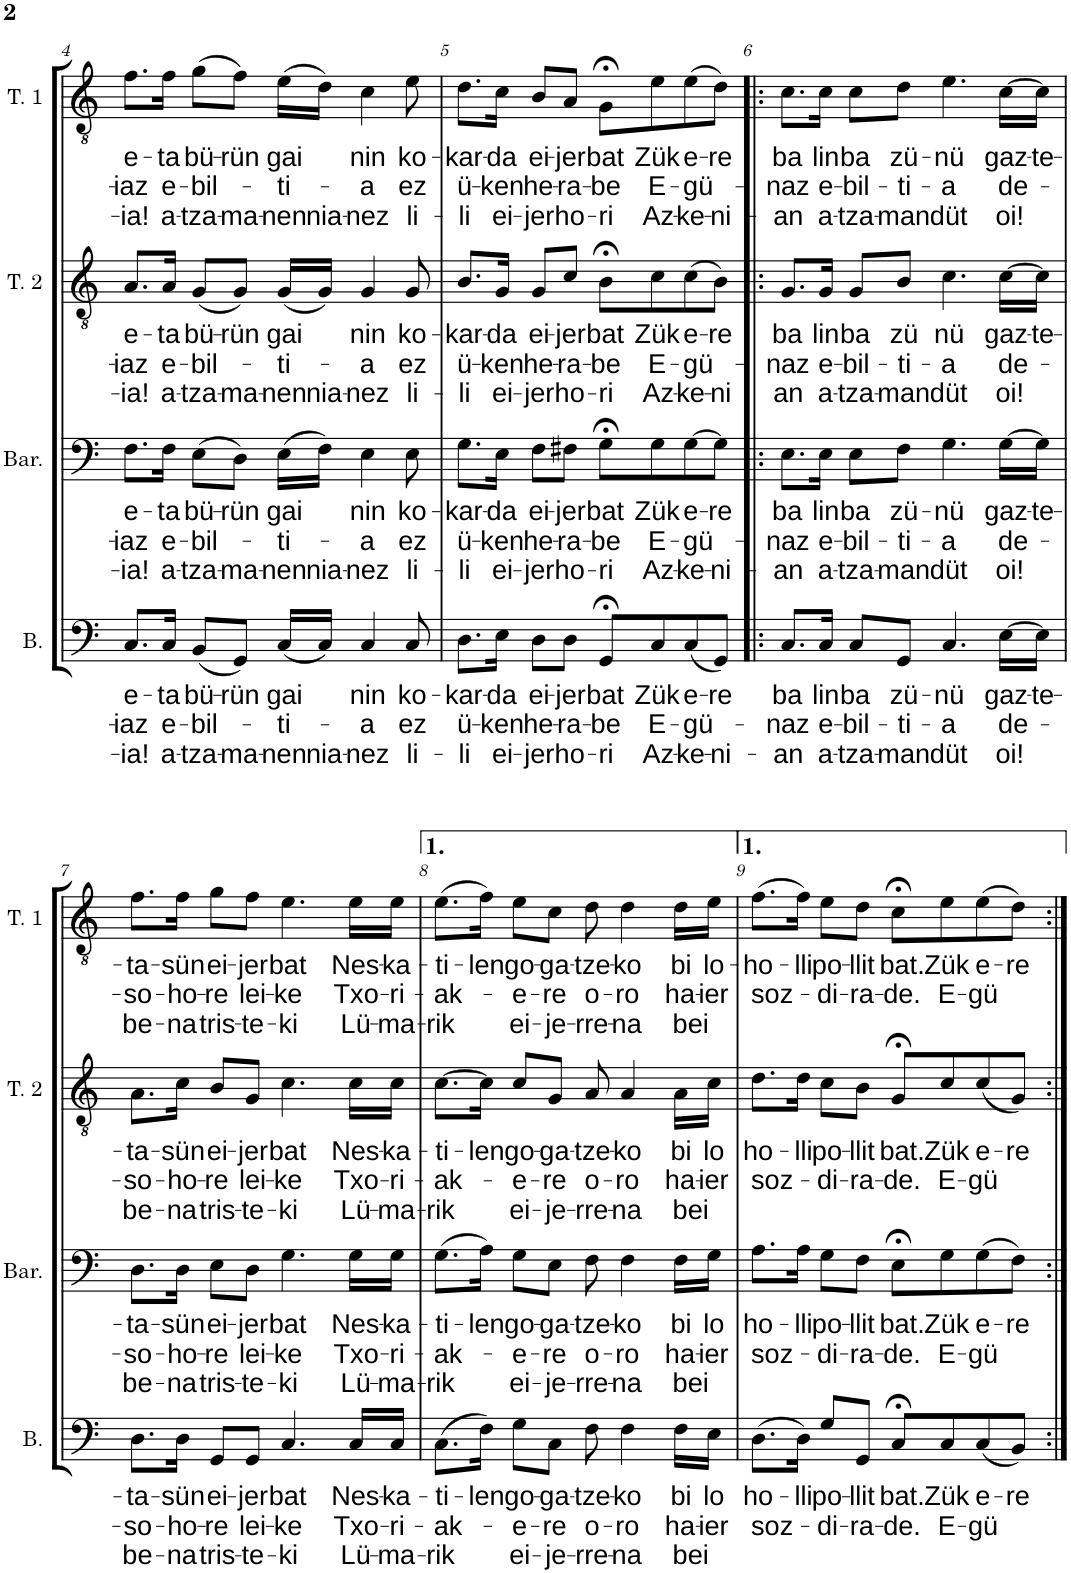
**kern	**text	**text	**text	**kern	**text	**text	**text	**kern	**text	**text	**text	**kern	**text	**text	**text
*part4	*part4	*part4	*part4	*part3	*part3	*part3	*part3	*part2	*part2	*part2	*part2	*part1	*part1	*part1	*part1
*staff4	*staff4	*staff4	*staff4	*staff3	*staff3	*staff3	*staff3	*staff2	*staff2	*staff2	*staff2	*staff1	*staff1	*staff1	*staff1
*I"Basse	*	*	*	*I"Baryton	*	*	*	*I"Ténor 2	*	*	*	*I"Ténor 1	*	*	*
*I'B.	*	*	*	*I'Bar.	*	*	*	*I'T. 2	*	*	*	*I'T. 1	*	*	*
!!LO:PB:g=z
*clefF4	*	*	*	*clefF4	*	*	*	*clefGv2	*	*	*	*clefGv2	*	*	*
*k[]	*	*	*	*k[]	*	*	*	*k[]	*	*	*	*k[]	*	*	*
*M4/4	*	*	*	*M4/4	*	*	*	*M4/4	*	*	*	*M4/4	*	*	*
=4	=4	=4	=4	=4	=4	=4	=4	=4	=4	=4	=4	=4	=4	=4	=4
!	!LO:LY:b	!LO:LY:b	!LO:LY:b	!	!LO:LY:b	!LO:LY:b	!LO:LY:b	!	!LO:LY:b	!LO:LY:b	!LO:LY:b	!	!LO:LY:b	!LO:LY:b	!LO:LY:b
8.C/L	e-	-iaz	-ia!	8.F\L	e-	-iaz	-ia!	8.A/L	e-	-iaz	-ia!	8.f\L	e-	-iaz	-ia!
!	!LO:LY:b	!LO:LY:b	!LO:LY:b	!	!LO:LY:b	!LO:LY:b	!LO:LY:b	!	!LO:LY:b	!LO:LY:b	!LO:LY:b	!	!LO:LY:b	!LO:LY:b	!LO:LY:b
16C/Jk	-ta	e-	a-	16F\Jk	-ta	e-	a-	16A/Jk	-ta	e-	a-	16f\Jk	-ta	e-	a-
!	!LO:LY:b	!LO:LY:b	!LO:LY:b	!	!LO:LY:b	!LO:LY:b	!LO:LY:b	!	!LO:LY:b	!LO:LY:b	!LO:LY:b	!	!LO:LY:b	!LO:LY:b	!LO:LY:b
(8BB/L	bü-	-bil-	-tza-	(8E\L	bü-	-bil-	-tza-	(8G/L	bü-	-bil-	-tza-	(8g\L	bü-	-bil-	-tza-
!	!LO:LY:b	!	!LO:LY:b	!	!LO:LY:b	!	!LO:LY:b	!	!LO:LY:b	!	!LO:LY:b	!	!LO:LY:b	!	!LO:LY:b
8GG/J)	-rün	.	-ma-	8D\J)	-rün	.	-ma-	8G/J)	-rün	.	-ma-	8f\J)	-rün	.	-ma-
!	!LO:LY:b	!LO:LY:b	!LO:LY:b	!	!LO:LY:b	!LO:LY:b	!LO:LY:b	!	!LO:LY:b	!LO:LY:b	!LO:LY:b	!	!LO:LY:b	!LO:LY:b	!LO:LY:b
(16C/LL	gai	-ti-	-nen	(16E\LL	gai	-ti-	-nen	(16G/LL	gai	-ti-	-nen	(16e\LL	gai	-ti-	-nen
!	!	!	!LO:LY:b	!	!	!	!LO:LY:b	!	!	!	!LO:LY:b	!	!	!	!LO:LY:b
16C/JJ)	.	.	nia-	16F\JJ)	.	.	nia-	16G/JJ)	.	.	nia-	16d\JJ)	.	.	nia-
!	!LO:LY:b	!LO:LY:b	!LO:LY:b	!	!LO:LY:b	!LO:LY:b	!LO:LY:b	!	!LO:LY:b	!LO:LY:b	!LO:LY:b	!	!LO:LY:b	!LO:LY:b	!LO:LY:b
4C/	-nin	-a	-nez	4E\	-nin	-a	-nez	4G/	-nin	-a	-nez	4c\	-nin	-a	-nez
!	!LO:LY:b	!LO:LY:b	!LO:LY:b	!	!LO:LY:b	!LO:LY:b	!LO:LY:b	!	!LO:LY:b	!LO:LY:b	!LO:LY:b	!	!LO:LY:b	!LO:LY:b	!LO:LY:b
8C/	ko-	ez	li-	8E\	ko-	ez	li-	8G/	ko-	ez	li-	8e\	ko-	ez	li-
=5	=5	=5	=5	=5	=5	=5	=5	=5	=5	=5	=5	=5	=5	=5	=5
!	!LO:LY:b	!LO:LY:b	!LO:LY:b	!	!LO:LY:b	!LO:LY:b	!LO:LY:b	!	!LO:LY:b	!LO:LY:b	!LO:LY:b	!	!LO:LY:b	!LO:LY:b	!LO:LY:b
8.D\L	-kar-	ü-	-li	8.G\L	-kar-	ü-	-li	8.B/L	-kar-	ü-	-li	8.d\L	-kar-	ü-	-li
!	!LO:LY:b	!LO:LY:b	!LO:LY:b	!	!LO:LY:b	!LO:LY:b	!LO:LY:b	!	!LO:LY:b	!LO:LY:b	!LO:LY:b	!	!LO:LY:b	!LO:LY:b	!LO:LY:b
16E\Jk	-da	-ken	ei-	16E\Jk	-da	-ken	ei-	16G/Jk	-da	-ken	ei-	16c\Jk	-da	-ken	ei-
!	!LO:LY:b	!LO:LY:b	!LO:LY:b	!	!LO:LY:b	!LO:LY:b	!LO:LY:b	!	!LO:LY:b	!LO:LY:b	!LO:LY:b	!	!LO:LY:b	!LO:LY:b	!LO:LY:b
8D\L	ei-	he-	-jer	8F\L	ei-	he-	-jer	8G/L	ei-	he-	-jer	8B/L	ei-	he-	-jer
!	!LO:LY:b	!LO:LY:b	!LO:LY:b	!	!LO:LY:b	!LO:LY:b	!LO:LY:b	!	!LO:LY:b	!LO:LY:b	!LO:LY:b	!	!LO:LY:b	!LO:LY:b	!LO:LY:b
8D\J	-jer	-ra-	ho-	8F#X\J	-jer	-ra-	ho-	8c/J	-jer	-ra-	ho-	8A/J	-jer	-ra-	ho-
!	!LO:LY:b	!LO:LY:b	!LO:LY:b	!	!LO:LY:b	!LO:LY:b	!LO:LY:b	!	!LO:LY:b	!LO:LY:b	!LO:LY:b	!	!LO:LY:b	!LO:LY:b	!LO:LY:b
8GG;</L	bat	-be	-ri	8G;<\L	bat	-be	-ri	8B;<\L	bat	-be	-ri	8G;<\L	bat	-be	-ri
!	!LO:LY:b	!LO:LY:b	!LO:LY:b	!	!LO:LY:b	!LO:LY:b	!LO:LY:b	!	!LO:LY:b	!LO:LY:b	!LO:LY:b	!	!LO:LY:b	!LO:LY:b	!LO:LY:b
8C/	Zük	E-	Az-	8G\	Zük	E-	Az-	8c\	Zük	E-	Az-	8e\	Zük	E-	Az-
!	!LO:LY:b	!LO:LY:b	!LO:LY:b	!	!LO:LY:b	!LO:LY:b	!LO:LY:b	!	!LO:LY:b	!LO:LY:b	!LO:LY:b	!	!LO:LY:b	!LO:LY:b	!LO:LY:b
(8C/	e-	-gü-	-ke-	[8G\	e-	-gü-	-ke-	(8c\	e-	-gü-	-ke-	(8e\	e-	-gü-	-ke-
!	!LO:LY:b	!	!LO:LY:b	!	!LO:LY:b	!	!LO:LY:b	!	!LO:LY:b	!	!LO:LY:b	!	!LO:LY:b	!	!LO:LY:b
8GG/J)	-re	.	-ni-	8G\J]	-re	.	-ni-	8B\J)	-re	.	-ni	8d\J)	-re	.	-ni-
=6!|:	=6!|:	=6!|:	=6!|:	=6!|:	=6!|:	=6!|:	=6!|:	=6!|:	=6!|:	=6!|:	=6!|:	=6!|:	=6!|:	=6!|:	=6!|:
!	!LO:LY:b	!LO:LY:b	!LO:LY:b	!	!LO:LY:b	!LO:LY:b	!LO:LY:b	!	!LO:LY:b	!LO:LY:b	!LO:LY:b	!	!LO:LY:b	!LO:LY:b	!LO:LY:b
8.C/L	ba	-naz	-an	8.E\L	ba	-naz	-an	8.G/L	ba	-naz	-an	8.c\L	ba	-naz	-an
!	!LO:LY:b	!LO:LY:b	!LO:LY:b	!	!LO:LY:b	!LO:LY:b	!LO:LY:b	!	!LO:LY:b	!LO:LY:b	!LO:LY:b	!	!LO:LY:b	!LO:LY:b	!LO:LY:b
16C/Jk	-lin	e-	a-	16E\Jk	-lin	e-	a-	16G/Jk	-lin	e-	a-	16c\Jk	-lin	e-	a-
!	!LO:LY:b	!LO:LY:b	!LO:LY:b	!	!LO:LY:b	!LO:LY:b	!LO:LY:b	!	!LO:LY:b	!LO:LY:b	!LO:LY:b	!	!LO:LY:b	!LO:LY:b	!LO:LY:b
8C/L	ba	-bil-	-tza-	8E\L	ba	-bil-	-tza-	8G/L	ba	-bil-	-tza-	8c\L	ba	-bil-	-tza-
!	!LO:LY:b	!LO:LY:b	!LO:LY:b	!	!LO:LY:b	!LO:LY:b	!LO:LY:b	!	!LO:LY:b	!LO:LY:b	!LO:LY:b	!	!LO:LY:b	!LO:LY:b	!LO:LY:b
8GG/J	-zü-	-ti-	-man	8F\J	-zü-	-ti-	-man	8B/J	-zü	-ti-	-man	8d\J	-zü-	-ti-	-man
!	!LO:LY:b	!LO:LY:b	!LO:LY:b	!	!LO:LY:b	!LO:LY:b	!LO:LY:b	!	!LO:LY:b	!LO:LY:b	!LO:LY:b	!	!LO:LY:b	!LO:LY:b	!LO:LY:b
4.C/	-nü	-a	düt	4.G\	-nü	-a	düt	4.c\	-nü	-a	düt	4.e\	-nü	-a	düt
!	!LO:LY:b	!LO:LY:b	!LO:LY:b	!	!LO:LY:b	!LO:LY:b	!LO:LY:b	!	!LO:LY:b	!LO:LY:b	!LO:LY:b	!	!LO:LY:b	!LO:LY:b	!LO:LY:b
[16E\LL	gaz-	de-	oi!	[16G\LL	gaz-	de-	oi!	[16c\LL	gaz-	de-	oi!	[16c\LL	gaz-	de-	oi!
!	!LO:LY:b	!	!	!	!LO:LY:b	!	!	!	!LO:LY:b	!	!	!	!LO:LY:b	!	!
16E\JJ]	-te-	.	.	16G\JJ]	-te-	.	.	16c\JJ]	-te-	.	.	16c\JJ]	-te-	.	.
!!LO:LB:g=z
=7	=7	=7	=7	=7	=7	=7	=7	=7	=7	=7	=7	=7	=7	=7	=7
!	!LO:LY:b	!LO:LY:b	!LO:LY:b	!	!LO:LY:b	!LO:LY:b	!LO:LY:b	!	!LO:LY:b	!LO:LY:b	!LO:LY:b	!	!LO:LY:b	!LO:LY:b	!LO:LY:b
8.D\L	-ta-	-so-	be-	8.D\L	-ta-	-so-	be-	8.A\L	-ta-	-so-	be-	8.f\L	-ta-	-so-	be-
!	!LO:LY:b	!LO:LY:b	!LO:LY:b	!	!LO:LY:b	!LO:LY:b	!LO:LY:b	!	!LO:LY:b	!LO:LY:b	!LO:LY:b	!	!LO:LY:b	!LO:LY:b	!LO:LY:b
16D\Jk	-sün	-ho-	-na	16D\Jk	-sün	-ho-	-na	16c\Jk	-sün	-ho-	-na	16f\Jk	-sün	-ho-	-na
!	!LO:LY:b	!LO:LY:b	!LO:LY:b	!	!LO:LY:b	!LO:LY:b	!LO:LY:b	!	!LO:LY:b	!LO:LY:b	!LO:LY:b	!	!LO:LY:b	!LO:LY:b	!LO:LY:b
8GG/L	ei-	-re	tris-	8E\L	ei-	-re	tris-	8B/L	ei-	-re	tris-	8g\L	ei-	-re	tris-
!	!LO:LY:b	!LO:LY:b	!LO:LY:b	!	!LO:LY:b	!LO:LY:b	!LO:LY:b	!	!LO:LY:b	!LO:LY:b	!LO:LY:b	!	!LO:LY:b	!LO:LY:b	!LO:LY:b
8GG/J	-jer	lei-	-te-	8D\J	-jer	lei-	-te-	8G/J	-jer	lei-	-te-	8f\J	-jer	lei-	-te-
!	!LO:LY:b	!LO:LY:b	!LO:LY:b	!	!LO:LY:b	!LO:LY:b	!LO:LY:b	!	!LO:LY:b	!LO:LY:b	!LO:LY:b	!	!LO:LY:b	!LO:LY:b	!LO:LY:b
4.C/	bat	-ke	-ki	4.G\	bat	-ke	-ki	4.c\	bat	-ke	-ki	4.e\	bat	-ke	-ki
!	!LO:LY:b	!LO:LY:b	!LO:LY:b	!	!LO:LY:b	!LO:LY:b	!LO:LY:b	!	!LO:LY:b	!LO:LY:b	!LO:LY:b	!	!LO:LY:b	!LO:LY:b	!LO:LY:b
16C/LL	Nes-	Txo-	Lü-	16G\LL	Nes-	Txo-	Lü-	16c\LL	Nes-	Txo-	Lü-	16e\LL	Nes-	Txo-	Lü-
!	!LO:LY:b	!LO:LY:b	!LO:LY:b	!	!LO:LY:b	!LO:LY:b	!LO:LY:b	!	!LO:LY:b	!LO:LY:b	!LO:LY:b	!	!LO:LY:b	!LO:LY:b	!LO:LY:b
16C/JJ	-ka-	-ri-	-ma-	16G\JJ	-ka-	-ri-	-ma-	16c\JJ	-ka-	-ri-	-ma-	16e\JJ	-ka-	-ri-	-ma-
=8	=8	=8	=8	=8	=8	=8	=8	=8	=8	=8	=8	=8	=8	=8	=8
!	!LO:LY:b	!LO:LY:b	!LO:LY:b	!	!LO:LY:b	!LO:LY:b	!LO:LY:b	!	!LO:LY:b	!LO:LY:b	!LO:LY:b	!	!LO:LY:b	!LO:LY:b	!LO:LY:b
(8.C\L	-ti-	-ak-	-rik	(8.G\L	-ti-	-ak-	-rik	[8.c\L	-ti-	-ak-	-rik	(8.e\L	-ti-	-ak-	-rik
!	!LO:LY:b	!	!	!	!LO:LY:b	!	!	!	!LO:LY:b	!	!	!	!LO:LY:b	!	!
16F\Jk)	-len	.	.	16A\Jk)	-len	.	.	16c\Jk]	-len	.	.	16f\Jk)	-len	.	.
!	!LO:LY:b	!LO:LY:b	!LO:LY:b	!	!LO:LY:b	!LO:LY:b	!LO:LY:b	!	!LO:LY:b	!LO:LY:b	!LO:LY:b	!	!LO:LY:b	!LO:LY:b	!LO:LY:b
8G\L	go-	-e-	ei-	8G\L	go-	-e-	ei-	8c/L	go-	-e-	ei-	8e\L	go-	-e-	ei-
!	!LO:LY:b	!LO:LY:b	!LO:LY:b	!	!LO:LY:b	!LO:LY:b	!LO:LY:b	!	!LO:LY:b	!LO:LY:b	!LO:LY:b	!	!LO:LY:b	!LO:LY:b	!LO:LY:b
8C\J	-ga-	-re	-je-	8E\J	-ga-	-re	-je-	8G/J	-ga-	-re	-je-	8c\J	-ga-	-re	-je-
!	!LO:LY:b	!LO:LY:b	!LO:LY:b	!	!LO:LY:b	!LO:LY:b	!LO:LY:b	!	!LO:LY:b	!LO:LY:b	!LO:LY:b	!	!LO:LY:b	!LO:LY:b	!LO:LY:b
8F\	-tze-	o-	-rre-	8F\	-tze-	o-	-rre-	8A/	-tze-	o-	-rre-	8d\	-tze-	o-	-rre-
!	!LO:LY:b	!LO:LY:b	!LO:LY:b	!	!LO:LY:b	!LO:LY:b	!LO:LY:b	!	!LO:LY:b	!LO:LY:b	!LO:LY:b	!	!LO:LY:b	!LO:LY:b	!LO:LY:b
4F\	-ko	-ro	-na	4F\	-ko	-ro	-na	4A/	-ko	-ro	-na	4d\	-ko	-ro	-na
!	!LO:LY:b	!LO:LY:b	!LO:LY:b	!	!LO:LY:b	!LO:LY:b	!LO:LY:b	!	!LO:LY:b	!LO:LY:b	!LO:LY:b	!	!LO:LY:b	!LO:LY:b	!LO:LY:b
16F\LL	bi	ha-	bei-	16F\LL	bi	ha-	bei-	16A\LL	bi	ha-	bei-	16d\LL	bi	ha-	bei-
!	!LO:LY:b	!LO:LY:b	!	!	!LO:LY:b	!LO:LY:b	!	!	!LO:LY:b	!LO:LY:b	!	!	!LO:LY:b	!LO:LY:b	!
16E\JJ	lo	-ier	.	16G\JJ	lo	-ier	.	16c\JJ	lo	-ier	.	16e\JJ	lo-	-ier	.
=9	=9	=9	=9	=9	=9	=9	=9	=9	=9	=9	=9	=9	=9	=9	=9
!	!LO:LY:b	!LO:LY:b	!	!	!LO:LY:b	!LO:LY:b	!	!	!LO:LY:b	!LO:LY:b	!	!	!LO:LY:b	!LO:LY:b	!
(8.D\L	ho-	soz-	.	8.A\L	ho-	soz-	.	8.d\L	ho-	soz-	.	(8.f\L	-ho-	soz-	.
!	!LO:LY:b	!	!	!	!LO:LY:b	!	!	!	!LO:LY:b	!	!	!	!LO:LY:b	!	!
16D\Jk)	-lli	.	.	16A\Jk	-lli	.	.	16d\Jk	-lli	.	.	16f\Jk)	-lli	.	.
!	!LO:LY:b	!LO:LY:b	!	!	!LO:LY:b	!LO:LY:b	!	!	!LO:LY:b	!LO:LY:b	!	!	!LO:LY:b	!LO:LY:b	!
8G/L	po-	-di-	.	8G\L	po-	-di-	.	8c\L	po-	-di-	.	8e\L	po-	-di-	.
!	!LO:LY:b	!LO:LY:b	!	!	!LO:LY:b	!LO:LY:b	!	!	!LO:LY:b	!LO:LY:b	!	!	!LO:LY:b	!LO:LY:b	!
8GG/J	-llit	-ra-	.	8F\J	-llit	-ra-	.	8B\J	-llit	-ra-	.	8d\J	-llit	-ra-	.
!	!LO:LY:b	!LO:LY:b	!	!	!LO:LY:b	!LO:LY:b	!	!	!LO:LY:b	!LO:LY:b	!	!	!LO:LY:b	!LO:LY:b	!
8C;</L	bat.	-de.	.	8E;<\L	bat.	-de.	.	8G;</L	bat.	-de.	.	8c;<\L	bat.	-de.	.
!	!LO:LY:b	!LO:LY:b	!	!	!LO:LY:b	!LO:LY:b	!	!	!LO:LY:b	!LO:LY:b	!	!	!LO:LY:b	!LO:LY:b	!
8C/	Zük	E-	.	8G\	Zük	E-	.	8c/	Zük	E-	.	8e\	Zük	E-	.
!	!LO:LY:b	!LO:LY:b	!	!	!LO:LY:b	!LO:LY:b	!	!	!LO:LY:b	!LO:LY:b	!	!	!LO:LY:b	!LO:LY:b	!
(8C/	e-	-gü	.	(8G\	e-	-gü	.	(8c/	e-	-gü	.	(8e\	e-	-gü	.
!	!LO:LY:b	!	!	!	!LO:LY:b	!	!	!	!LO:LY:b	!	!	!	!LO:LY:b	!	!
8BB/J)	-re	.	.	8F\J)	-re	.	.	8G/J)	-re	.	.	8d\J)	-re	.	.
=:|!	=:|!	=:|!	=:|!	=:|!	=:|!	=:|!	=:|!	=:|!	=:|!	=:|!	=:|!	=:|!	=:|!	=:|!	=:|!
*-	*-	*-	*-	*-	*-	*-	*-	*-	*-	*-	*-	*-	*-	*-	*-
